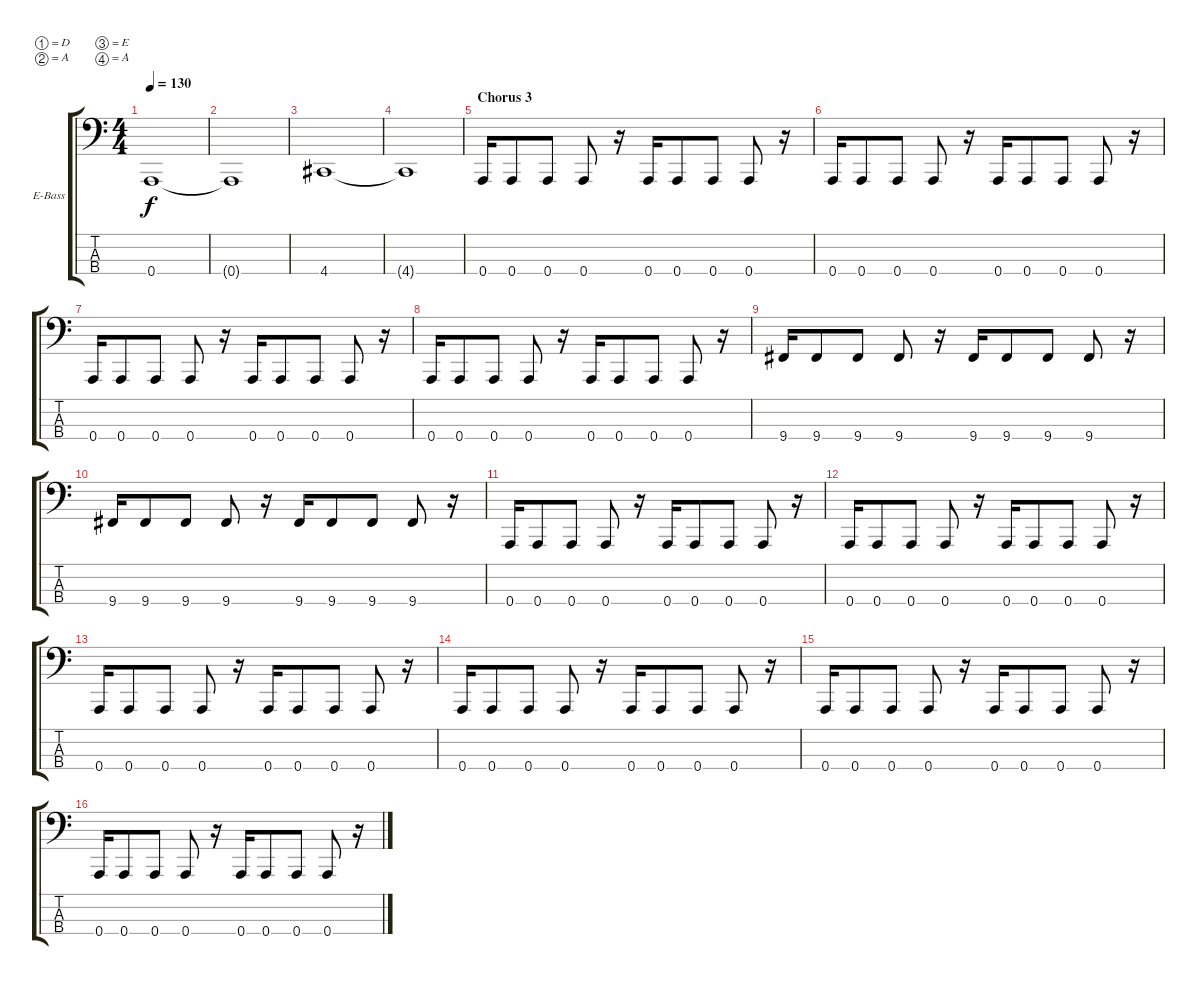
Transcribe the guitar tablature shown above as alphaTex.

\bracketExtendMode groupsimilarinstruments
\firstSystemTrackNameOrientation horizontal
\otherSystemsTrackNameOrientation horizontal
\track ("Electric Bass" "E-Bass") {instrument electricbassfinger}
\staff {score tabs}
\tuning (D2 A1 E1 A0)
\ts (4 4)
\tempo 130
\clef f4
\ks c
0.4.1{dy f} |
0.4{t}.1 |
4.4.1 |
4.4{t}.1 |
\section ("" "Chorus 3")
0.4.16 0.4.8 0.4.8 0.4.8 r.16 0.4.16 0.4.8 0.4.8 0.4.8 r.16 |
0.4.16 0.4.8 0.4.8 0.4.8 r.16 0.4.16 0.4.8 0.4.8 0.4.8 r.16 |
0.4.16 0.4.8 0.4.8 0.4.8 r.16 0.4.16 0.4.8 0.4.8 0.4.8 r.16 |
0.4.16 0.4.8 0.4.8 0.4.8 r.16 0.4.16 0.4.8 0.4.8 0.4.8 r.16 |
9.4.16 9.4.8 9.4.8 9.4.8 r.16 9.4.16 9.4.8 9.4.8 9.4.8 r.16 |
9.4.16 9.4.8 9.4.8 9.4.8 r.16 9.4.16 9.4.8 9.4.8 9.4.8 r.16 |
0.4.16 0.4.8 0.4.8 0.4.8 r.16 0.4.16 0.4.8 0.4.8 0.4.8 r.16 |
0.4.16 0.4.8 0.4.8 0.4.8 r.16 0.4.16 0.4.8 0.4.8 0.4.8 r.16 |
0.4.16 0.4.8 0.4.8 0.4.8 r.16 0.4.16 0.4.8 0.4.8 0.4.8 r.16 |
0.4.16 0.4.8 0.4.8 0.4.8 r.16 0.4.16 0.4.8 0.4.8 0.4.8 r.16 |
0.4.16 0.4.8 0.4.8 0.4.8 r.16 0.4.16 0.4.8 0.4.8 0.4.8 r.16 |
0.4.16 0.4.8 0.4.8 0.4.8 r.16 0.4.16 0.4.8 0.4.8 0.4.8 r.16
